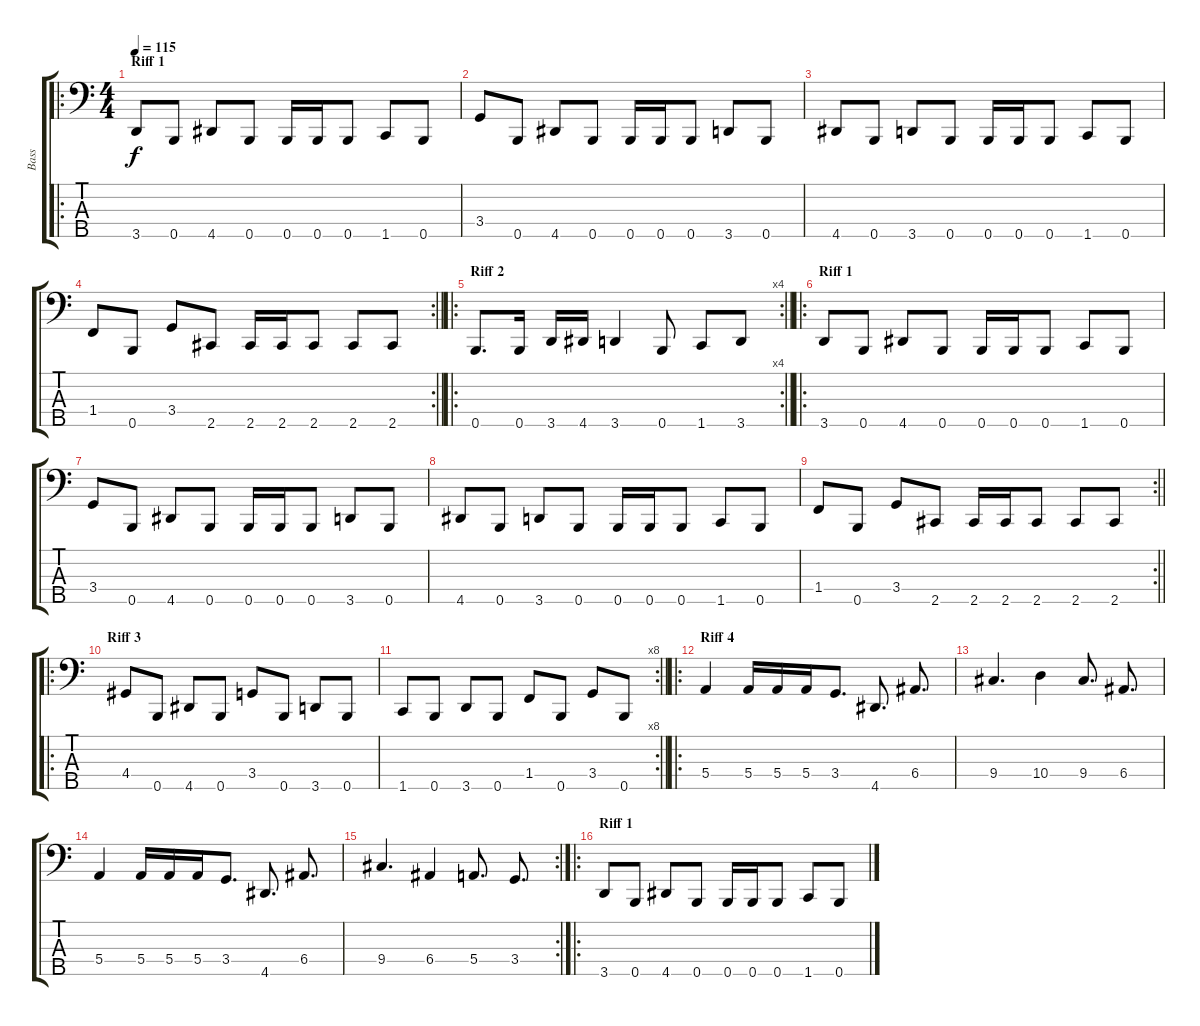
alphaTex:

\track ("Bass" "Bass") {instrument electricbassfinger}
\staff {score tabs}
\tuning (G2 D2 A1 E1 B0) {hide}
\ro
\ts (4 4)
\section ("" "Riff 1")
\tempo 115
\clef f4
\ks c
3.5.8{dy f instrument electricbassfinger} 0.5.8 4.5.8 0.5.8 0.5.16 0.5.16 0.5.8 1.5.8 0.5.8 |
3.4.8 0.5.8 4.5.8 0.5.8 0.5.16 0.5.16 0.5.8 3.5.8 0.5.8 |
4.5.8 0.5.8 3.5.8 0.5.8 0.5.16 0.5.16 0.5.8 1.5.8 0.5.8 |
\rc 2
\barLineRight lightlight
1.4.8 0.5.8 3.4.8 2.5.8 2.5.16 2.5.16 2.5.8 2.5.8 2.5.8 |
\ro
\rc 4
\section ("" "Riff 2")
\barLineRight lightlight
0.5.8{d} 0.5.16 3.5.16 4.5.16 3.5.4 0.5.8 1.5.8 3.5.8 |
\ro
\section ("" "Riff 1")
3.5.8 0.5.8 4.5.8 0.5.8 0.5.16 0.5.16 0.5.8 1.5.8 0.5.8 |
3.4.8 0.5.8 4.5.8 0.5.8 0.5.16 0.5.16 0.5.8 3.5.8 0.5.8 |
4.5.8 0.5.8 3.5.8 0.5.8 0.5.16 0.5.16 0.5.8 1.5.8 0.5.8 |
\rc 2
\barLineRight lightlight
1.4.8 0.5.8 3.4.8 2.5.8 2.5.16 2.5.16 2.5.8 2.5.8 2.5.8 |
\ro
\section ("" "Riff 3")
4.4.8 0.5.8 4.5.8 0.5.8 3.4.8 0.5.8 3.5.8 0.5.8 |
\rc 8
\barLineRight lightlight
1.5.8 0.5.8 3.5.8 0.5.8 1.4.8 0.5.8 3.4.8 0.5.8 |
\ro
\section ("" "Riff 4")
5.4.4 5.4.16 5.4.16 5.4.16 3.4.8{d} 4.5.8{d} 6.4.8{d} |
9.4.4{d} 10.4.4 9.4.8{d} 6.4.8{d} |
5.4.4 5.4.16 5.4.16 5.4.16 3.4.8{d} 4.5.8{d} 6.4.8{d} |
\rc 2
9.4.4{d} 6.4.4 5.4.8{d} 3.4.8{d} |
\ro
\section ("" "Riff 1")
3.5.8 0.5.8 4.5.8 0.5.8 0.5.16 0.5.16 0.5.8 1.5.8 0.5.8
